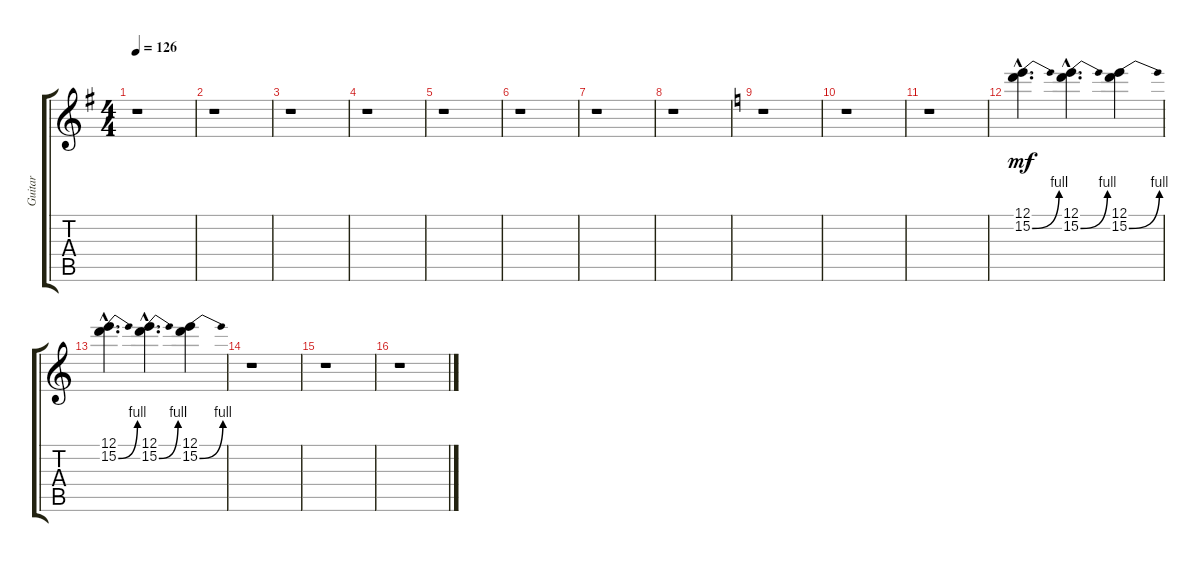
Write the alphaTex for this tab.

\track ("Guitar" "Guitar") {instrument distortionguitar}
\staff {score tabs}
\tuning (E4 B3 G3 D3 A2 E2) {hide}
\ts (4 4)
\tempo 126
\clef g2
\ks g
r.1{dy mf} |
r.1 |
r.1 |
r.1 |
r.1 |
r.1 |
r.1 |
r.1 |
\ks c
r.1 |
r.1 |
r.1 |
(12.1{hac} 15.2{be (bend 0 0 60 4) hac}).4{d} (12.1{hac} 15.2{be (bend 0 0 60 4) hac}).4{d} (12.1 15.2{be (bend 0 0 60 4)}).4 |
(12.1{hac} 15.2{be (bend 0 0 60 4) hac}).4{d} (12.1{hac} 15.2{be (bend 0 0 60 4) hac}).4{d} (12.1 15.2{be (bend 0 0 60 4)}).4 |
r.1 |
r.1 |
r.1
